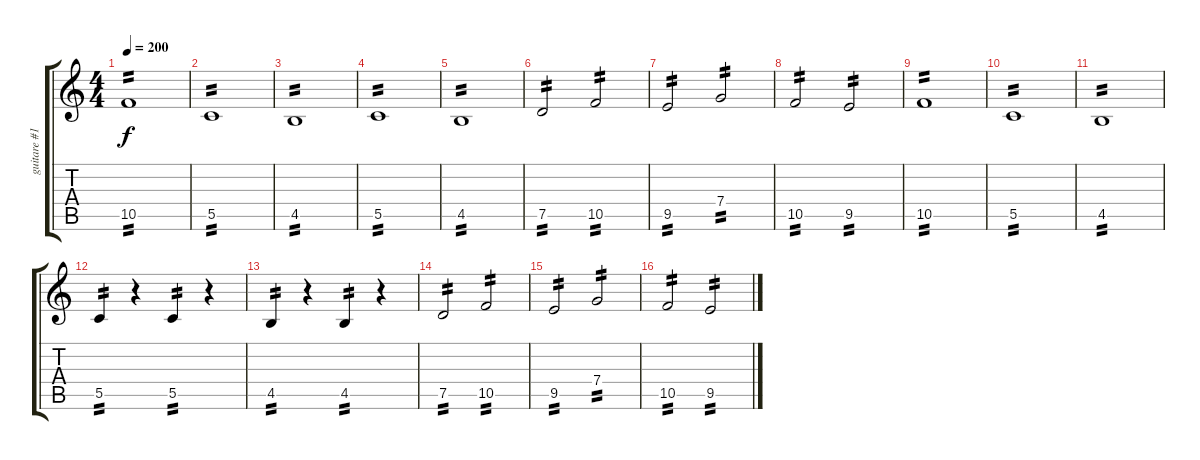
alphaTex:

\track ("guitare #1" "guitare #1") {instrument distortionguitar}
\staff {score tabs}
\tuning (D4 A3 F3 C3 G2 D2) {hide}
\ts (4 4)
\tempo 200
\clef g2
\ks c
10.5.1{tp 2 dy f} |
5.5.1{tp 2} |
4.5.1{tp 2} |
5.5.1{tp 2} |
4.5.1{tp 2} |
7.5.2{tp 2} 10.5.2{tp 2} |
9.5.2{tp 2} 7.4.2{tp 2} |
10.5.2{tp 2} 9.5.2{tp 2} |
10.5.1{tp 2} |
5.5.1{tp 2} |
4.5.1{tp 2} |
5.5.4{tp 2} r.4 5.5.4{tp 2} r.4 |
4.5.4{tp 2} r.4 4.5.4{tp 2} r.4 |
7.5.2{tp 2} 10.5.2{tp 2} |
9.5.2{tp 2} 7.4.2{tp 2} |
10.5.2{tp 2} 9.5.2{tp 2}
